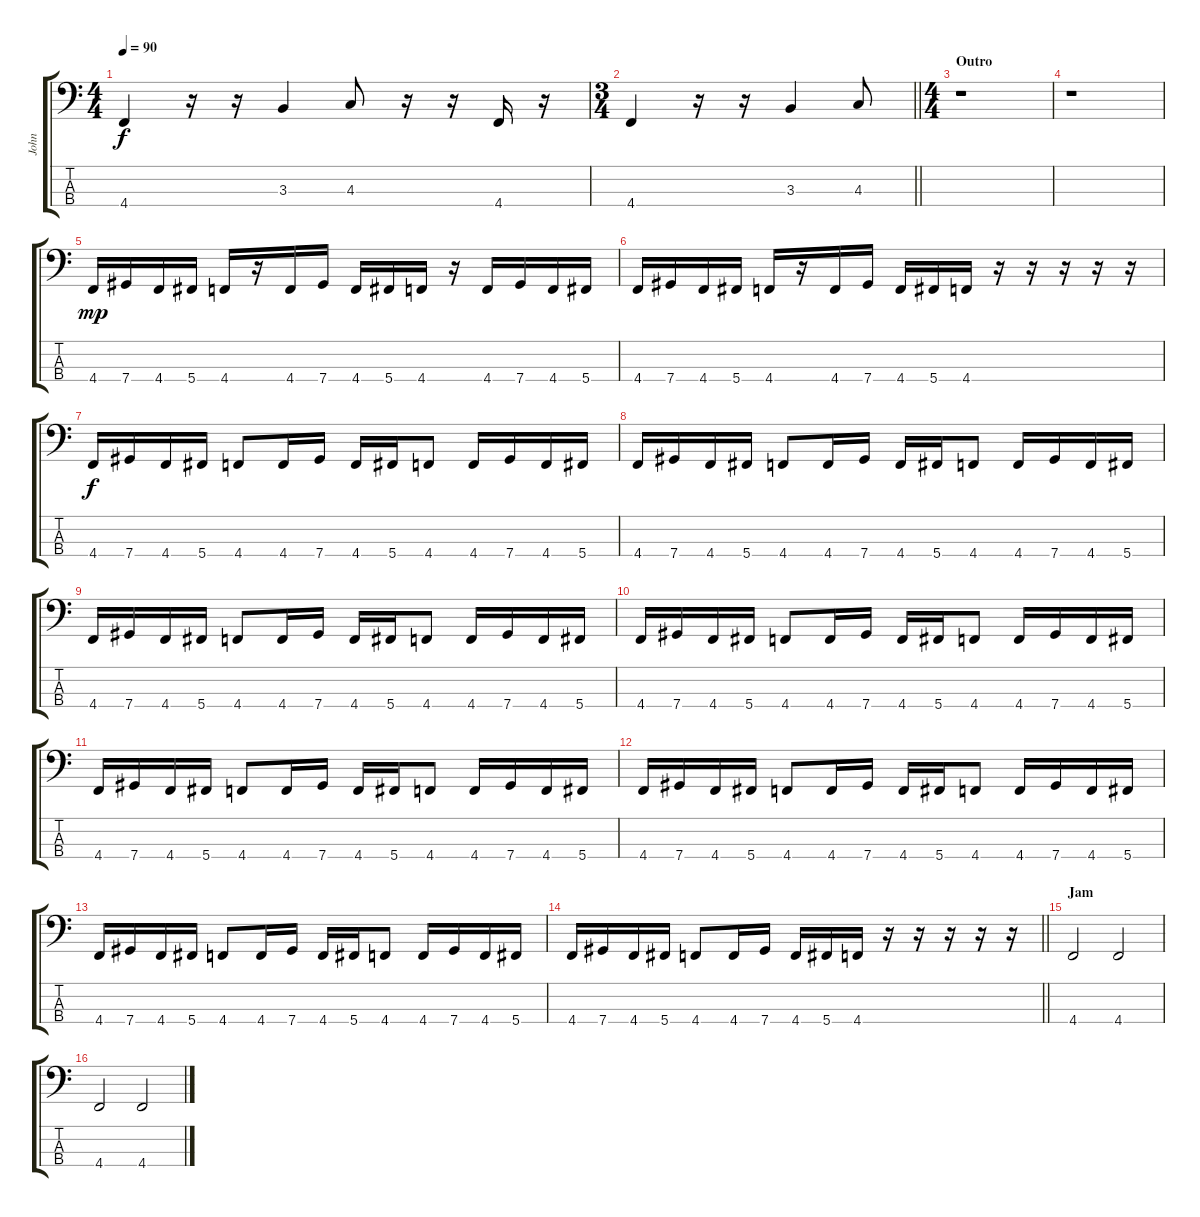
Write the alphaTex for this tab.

\track ("John" "John") {instrument electricbasspick}
\staff {score tabs}
\tuning (Gb2 Db2 Ab1 Db1) {hide}
\ts (4 4)
\tempo 90
\clef f4
\ks c
4.4.4{dy f} r.16 r.16 3.3.4 4.3.8 r.16 r.16 4.4.16 r.16 |
\ts (3 4)
\barLineRight lightlight
4.4.4 r.16 r.16 3.3.4 4.3.8 |
\ts (4 4)
\section ("" "Outro")
r.1 |
r.1 |
4.4.16{dy mp} 7.4.16 4.4.16 5.4.16 4.4.16 r.16 4.4.16 7.4.16 4.4.16 5.4.16 4.4.16 r.16 4.4.16 7.4.16 4.4.16 5.4.16 |
4.4.16 7.4.16 4.4.16 5.4.16 4.4.16 r.16 4.4.16 7.4.16 4.4.16 5.4.16 4.4.16 r.16 r.16 r.16 r.16 r.16 |
4.4.16{dy f} 7.4.16 4.4.16 5.4.16 4.4.8 4.4.16 7.4.16 4.4.16 5.4.16 4.4.8 4.4.16 7.4.16 4.4.16 5.4.16 |
4.4.16 7.4.16 4.4.16 5.4.16 4.4.8 4.4.16 7.4.16 4.4.16 5.4.16 4.4.8 4.4.16 7.4.16 4.4.16 5.4.16 |
4.4.16 7.4.16 4.4.16 5.4.16 4.4.8 4.4.16 7.4.16 4.4.16 5.4.16 4.4.8 4.4.16 7.4.16 4.4.16 5.4.16 |
4.4.16 7.4.16 4.4.16 5.4.16 4.4.8 4.4.16 7.4.16 4.4.16 5.4.16 4.4.8 4.4.16 7.4.16 4.4.16 5.4.16 |
4.4.16 7.4.16 4.4.16 5.4.16 4.4.8 4.4.16 7.4.16 4.4.16 5.4.16 4.4.8 4.4.16 7.4.16 4.4.16 5.4.16 |
4.4.16 7.4.16 4.4.16 5.4.16 4.4.8 4.4.16 7.4.16 4.4.16 5.4.16 4.4.8 4.4.16 7.4.16 4.4.16 5.4.16 |
4.4.16 7.4.16 4.4.16 5.4.16 4.4.8 4.4.16 7.4.16 4.4.16 5.4.16 4.4.8 4.4.16 7.4.16 4.4.16 5.4.16 |
\barLineRight lightlight
4.4.16 7.4.16 4.4.16 5.4.16 4.4.8 4.4.16 7.4.16 4.4.16 5.4.16 4.4.16 r.16 r.16 r.16 r.16 r.16 |
\section ("" "Jam")
4.4.2 4.4.2 |
4.4.2 4.4.2
